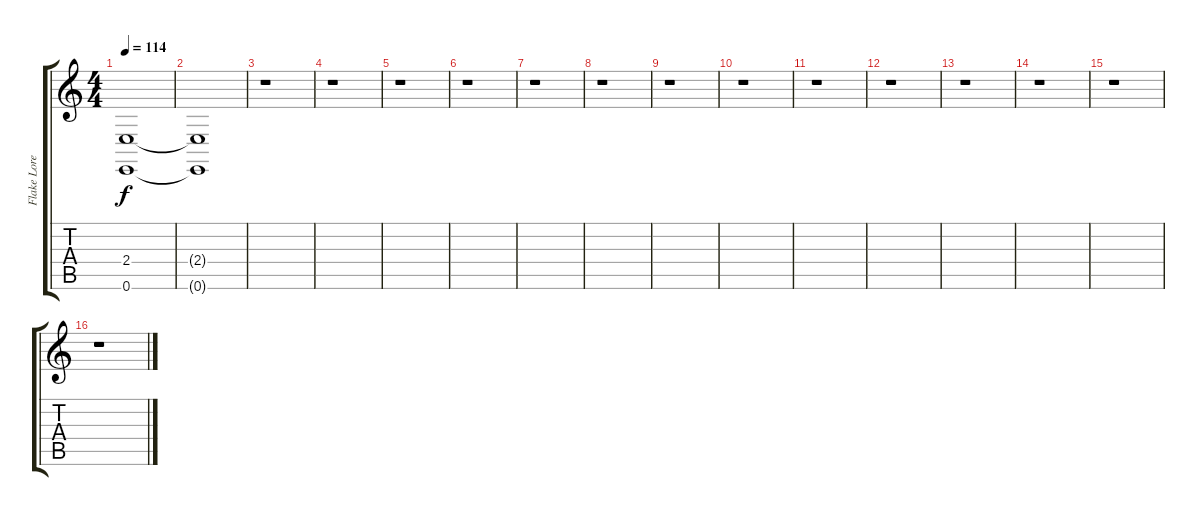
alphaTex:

\track ("Flake Lorenz [Keyboard]" "Flake Lore") {instrument synthstrings1}
\staff {score tabs}
\tuning (E4 B3 G3 D3 A2 E2) {hide}
\ts (4 4)
\tempo 114
\clef g2
\ks c
(2.4 0.6).1{dy f volume 16} |
(2.4{t} 0.6{t}).1 |
r.1 |
r.1 |
r.1 |
r.1 |
r.1 |
r.1 |
r.1 |
r.1 |
r.1 |
r.1 |
r.1 |
r.1 |
r.1 |
r.1
